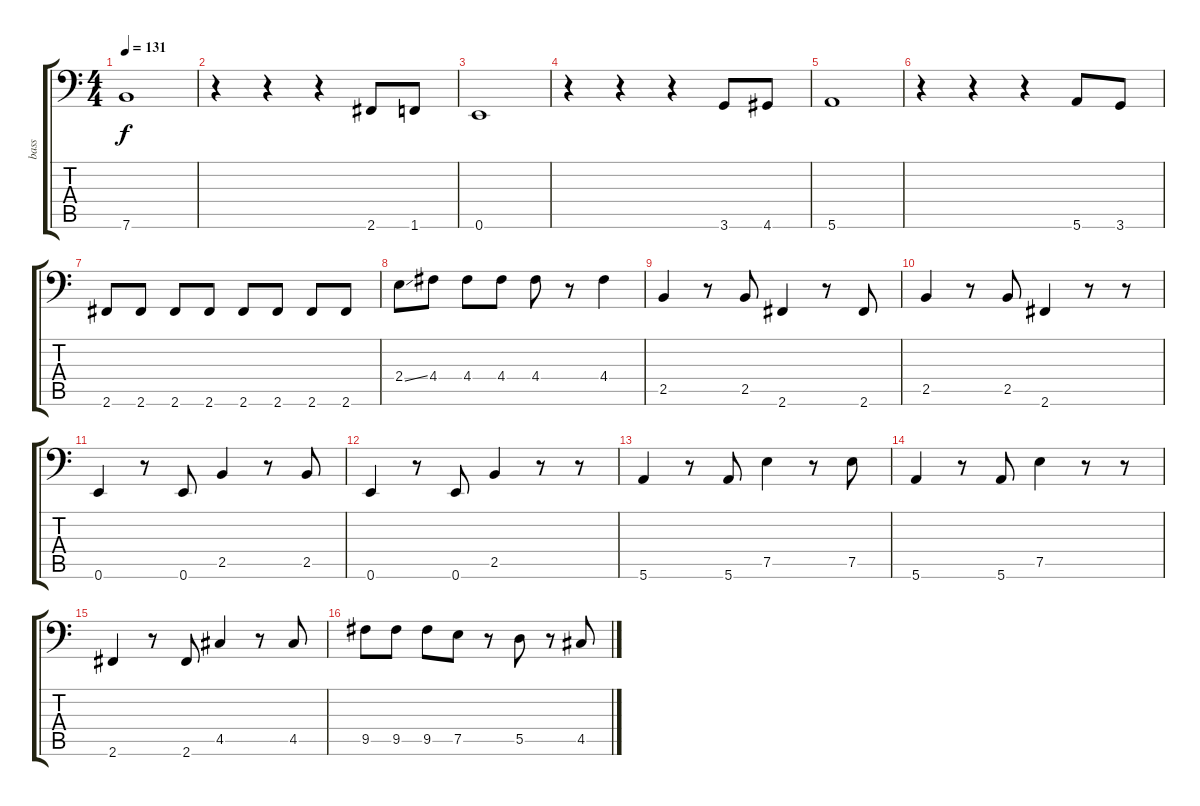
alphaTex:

\track ("bass" "bass") {instrument electricbassfinger}
\staff {score tabs}
\tuning (E4 B3 G2 D2 A1 E1) {hide}
\ts (4 4)
\tempo 131
\clef f4
\ks c
7.6.1{dy f} |
r.4 r.4 r.4 2.6.8 1.6.8 |
0.6.1 |
r.4 r.4 r.4 3.6.8 4.6.8 |
5.6.1 |
r.4 r.4 r.4 5.6.8 3.6.8 |
2.6.8 2.6.8 2.6.8 2.6.8 2.6.8 2.6.8 2.6.8 2.6.8 |
2.4{ss}.8 4.4.8 4.4.8 4.4.8 4.4.8 r.8 4.4.4 |
2.5.4 r.8 2.5.8 2.6.4 r.8 2.6.8 |
2.5.4 r.8 2.5.8 2.6.4 r.8 r.8 |
0.6.4 r.8 0.6.8 2.5.4 r.8 2.5.8 |
0.6.4 r.8 0.6.8 2.5.4 r.8 r.8 |
5.6.4 r.8 5.6.8 7.5.4 r.8 7.5.8 |
5.6.4 r.8 5.6.8 7.5.4 r.8 r.8 |
2.6.4 r.8 2.6.8 4.5.4 r.8 4.5.8 |
9.5.8 9.5.8 9.5.8 7.5.8 r.8 5.5.8 r.8 4.5.8
